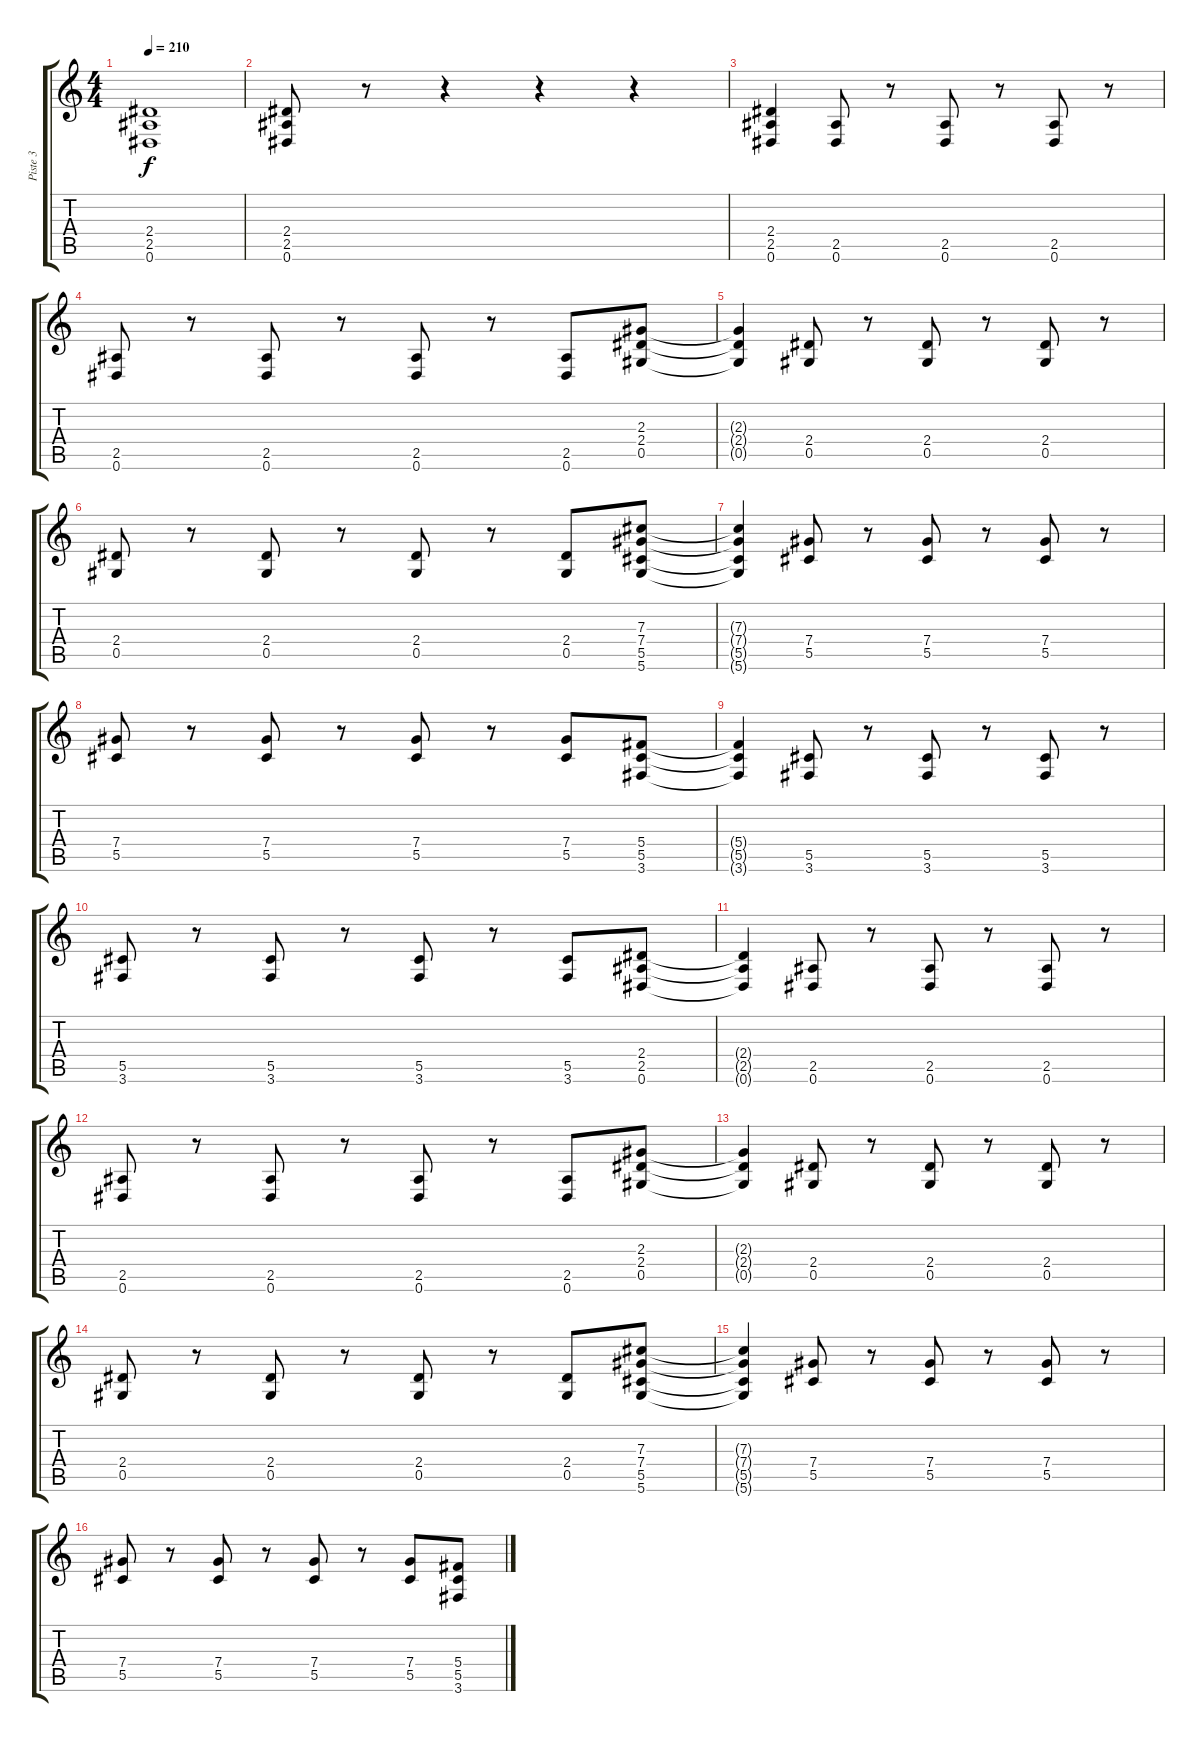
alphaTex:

\track ("Piste 3" "Piste 3") {instrument distortionguitar}
\staff {score tabs}
\tuning (Eb4 Bb3 Gb3 Db3 Ab2 Eb2) {hide}
\ts (4 4)
\tempo 210
\clef g2
\ks c
(2.4{t} 2.5{t} 0.6{t}).1{dy f} |
(2.4 2.5 0.6).8 r.8 r.4 r.4 r.4 |
(2.4 2.5 0.6).4 (2.5 0.6).8 r.8 (2.5 0.6).8 r.8 (2.5 0.6).8 r.8 |
(2.5 0.6).8 r.8 (2.5 0.6).8 r.8 (2.5 0.6).8 r.8 (2.5 0.6).8 (2.3 2.4 0.5).8 |
(2.3{t} 2.4{t} 0.5{t}).4 (2.4 0.5).8 r.8 (2.4 0.5).8 r.8 (2.4 0.5).8 r.8 |
(2.4 0.5).8 r.8 (2.4 0.5).8 r.8 (2.4 0.5).8 r.8 (2.4 0.5).8 (7.3 7.4 5.5 5.6).8 |
(7.3{t} 7.4{t} 5.5{t} 5.6{t}).4 (7.4 5.5).8 r.8 (7.4 5.5).8 r.8 (7.4 5.5).8 r.8 |
(7.4 5.5).8 r.8 (7.4 5.5).8 r.8 (7.4 5.5).8 r.8 (7.4 5.5).8 (5.4 5.5 3.6).8 |
(5.4{t} 5.5{t} 3.6{t}).4 (5.5 3.6).8 r.8 (5.5 3.6).8 r.8 (5.5 3.6).8 r.8 |
(5.5 3.6).8 r.8 (5.5 3.6).8 r.8 (5.5 3.6).8 r.8 (5.5 3.6).8 (2.4 2.5 0.6).8 |
(2.4{t} 2.5{t} 0.6{t}).4 (2.5 0.6).8 r.8 (2.5 0.6).8 r.8 (2.5 0.6).8 r.8 |
(2.5 0.6).8 r.8 (2.5 0.6).8 r.8 (2.5 0.6).8 r.8 (2.5 0.6).8 (2.3 2.4 0.5).8 |
(2.3{t} 2.4{t} 0.5{t}).4 (2.4 0.5).8 r.8 (2.4 0.5).8 r.8 (2.4 0.5).8 r.8 |
(2.4 0.5).8 r.8 (2.4 0.5).8 r.8 (2.4 0.5).8 r.8 (2.4 0.5).8 (7.3 7.4 5.5 5.6).8 |
(7.3{t} 7.4{t} 5.5{t} 5.6{t}).4 (7.4 5.5).8 r.8 (7.4 5.5).8 r.8 (7.4 5.5).8 r.8 |
(7.4 5.5).8 r.8 (7.4 5.5).8 r.8 (7.4 5.5).8 r.8 (7.4 5.5).8 (5.4 5.5 3.6).8
